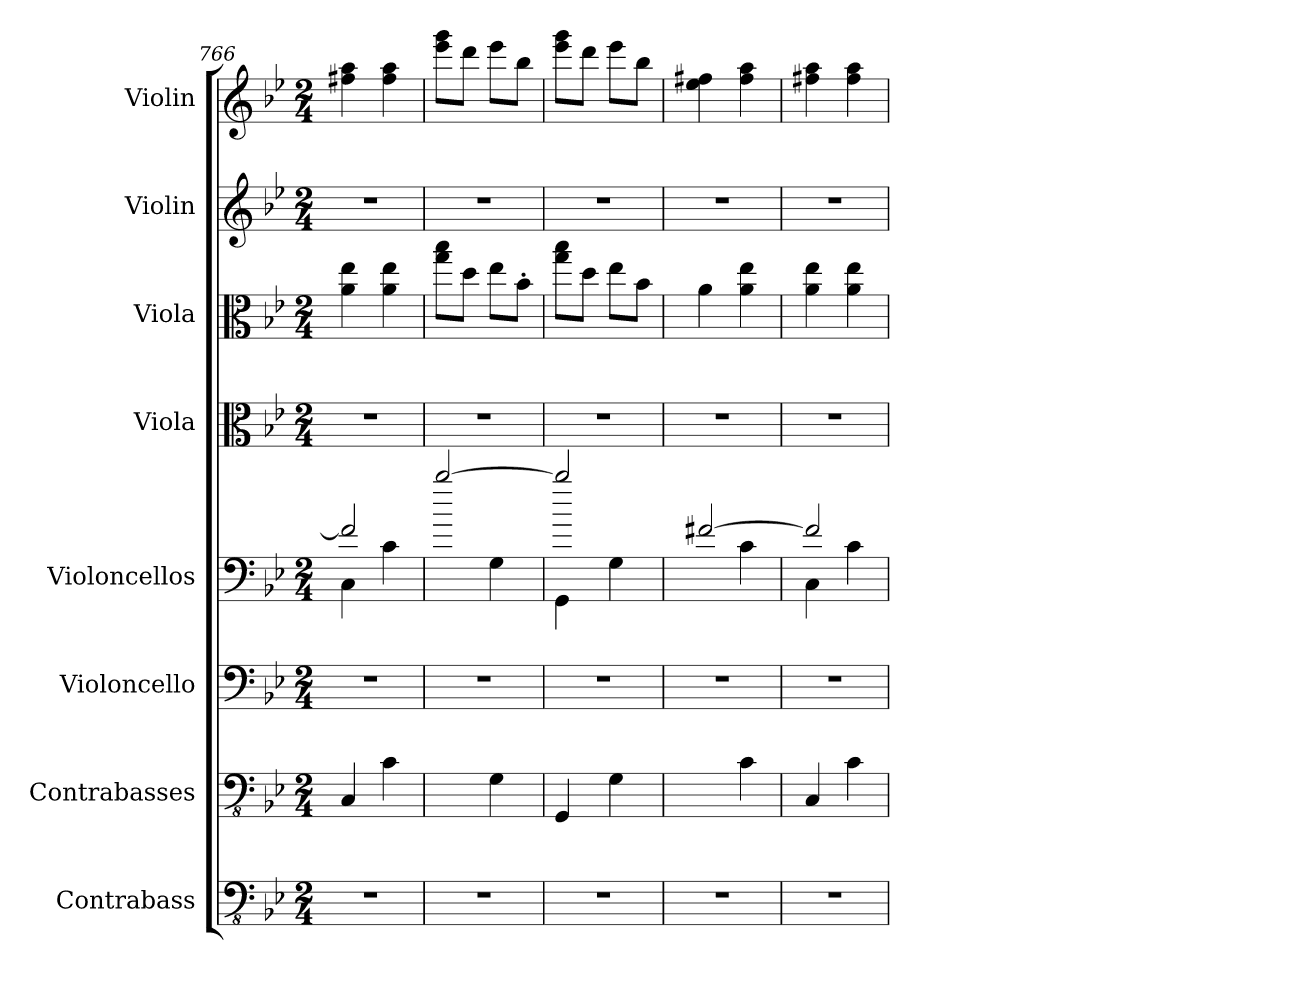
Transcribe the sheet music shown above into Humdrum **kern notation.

**kern	**kern	**kern	**kern	**kern	**kern	**kern	**kern
*part8	*part7	*part6	*part5	*part4	*part3	*part2	*part1
*staff8	*staff7	*staff6	*staff5	*staff4	*staff3	*staff2	*staff1
*I"Contrabass	*I"Contrabasses	*I"Violoncello	*I"Violoncellos	*I"Viola	*I"Viola	*I"Violin	*I"Violin
*I'Cb.	*I'Cbs.	*I'Vc.	*I'Vcs.	*I'Vla.	*I'Vla.	*I'Vln.	*I'Vln.
*clefFv4	*clefFv4	*clefF4	*clefF4	*clefC3	*clefC3	*clefG2	*clefG2
*ITrd7c12	*	*	*	*	*	*	*
*k[b-e-]	*k[b-e-]	*k[b-e-]	*k[b-e-]	*k[b-e-]	*k[b-e-]	*k[b-e-]	*k[b-e-]
*M2/4	*M2/4	*M2/4	*M2/4	*M2/4	*M2/4	*M2/4	*M2/4
=766	=766	=766	=766	=766	=766	=766	=766
*	*	*	*^	*	*	*	*
2r	4CC/	2r	2f#/]	4C\	2r	4a\ 4ee-\	2r	4ff#X\ 4aa\
.	4C\	.	.	4c\	.	4a\ 4ee-\	.	4ff#\ 4aa\
=767	=767	=767	=767	=767	=767	=767	=767	=767
2r	4ryy	2r	[2bb-/	4ryy	2r	8gg\ 8bb-\L	2r	8eee-\ 8ggg\L
.	.	.	.	.	.	8dd\J	.	8ddd\J
.	4GG\	.	.	4G\	.	8ee-\L	.	8eee-\L
.	.	.	.	.	.	8b-'\J	.	8bb-\J
=768	=768	=768	=768	=768	=768	=768	=768	=768
2r	4GGG/	2r	2bb-/]	4GG\	2r	8gg\ 8bb-\L	2r	8eee-\ 8ggg\L
.	.	.	.	.	.	8dd\J	.	8ddd\J
.	4GG\	.	.	4G\	.	8ee-\L	.	8eee-\L
.	.	.	.	.	.	8b-\J	.	8bb-\J
=769	=769	=769	=769	=769	=769	=769	=769	=769
2r	4ryy	2r	[2f#X/	4ryy	2r	4a\	2r	4ee-\ 4ff#X\
.	4C\	.	.	4c\	.	4a\ 4ee-\	.	4ff#\ 4aa\
=770	=770	=770	=770	=770	=770	=770	=770	=770
2r	4CC/	2r	2f#/]	4C\	2r	4a\ 4ee-\	2r	4ff#X\ 4aa\
.	4C\	.	.	4c\	.	4a\ 4ee-\	.	4ff#\ 4aa\
*	*	*	*v	*v	*	*	*	*
=	=	=	=	=	=	=	=
*-	*-	*-	*-	*-	*-	*-	*-
